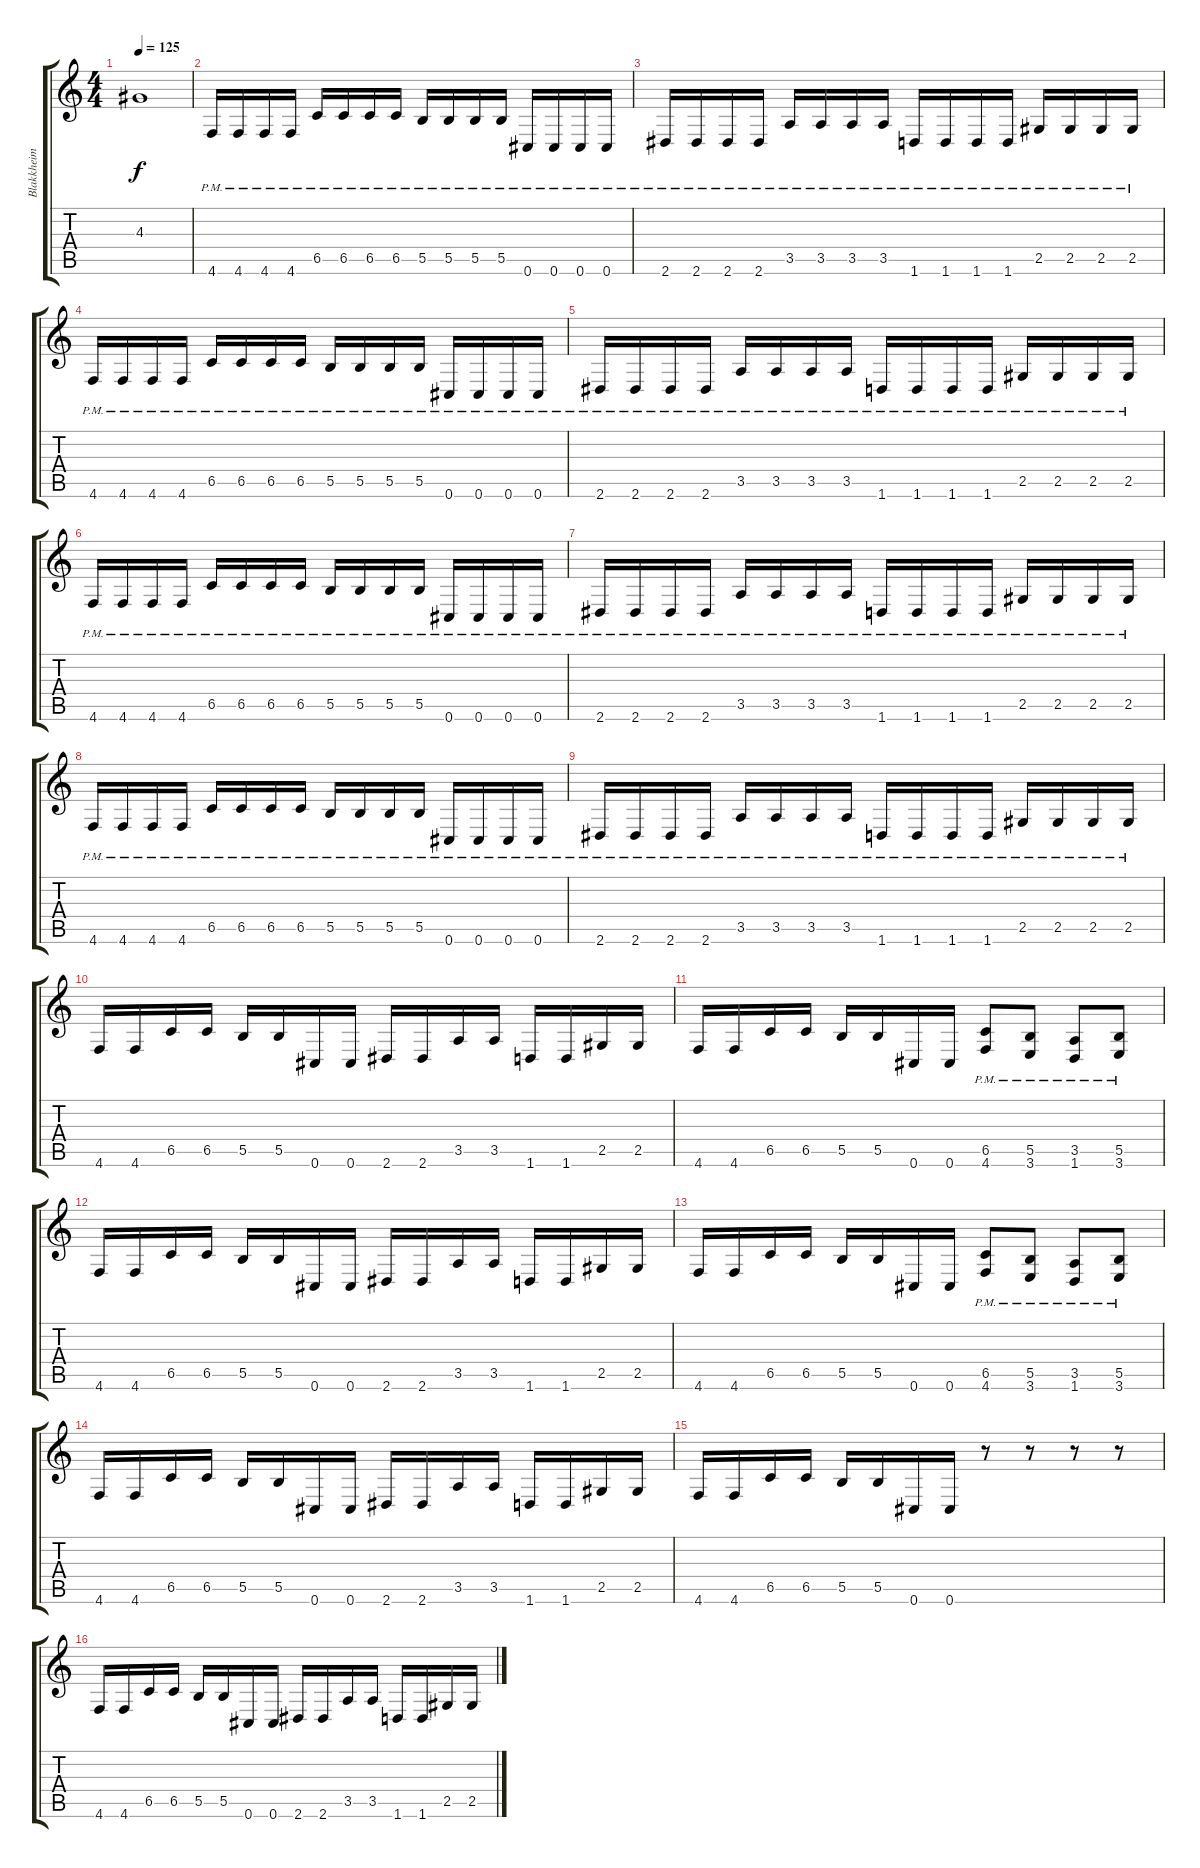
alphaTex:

\track ("Blakkheim" "Blakkheim") {instrument distortionguitar}
\staff {score tabs}
\tuning (Db4 Ab3 E3 B2 Gb2 Db2) {hide}
\ts (4 4)
\tempo 125
\clef g2
\ks c
4.3{t}.1{dy f} |
4.6{pm}.16 4.6{pm}.16 4.6{pm}.16 4.6{pm}.16 6.5{pm}.16 6.5{pm}.16 6.5{pm}.16 6.5{pm}.16 5.5{pm}.16 5.5{pm}.16 5.5{pm}.16 5.5{pm}.16 0.6{pm}.16 0.6{pm}.16 0.6{pm}.16 0.6{pm}.16 |
2.6{pm}.16 2.6{pm}.16 2.6{pm}.16 2.6{pm}.16 3.5{pm}.16 3.5{pm}.16 3.5{pm}.16 3.5{pm}.16 1.6{pm}.16 1.6{pm}.16 1.6{pm}.16 1.6{pm}.16 2.5{pm}.16 2.5{pm}.16 2.5{pm}.16 2.5{pm}.16 |
4.6{pm}.16 4.6{pm}.16 4.6{pm}.16 4.6{pm}.16 6.5{pm}.16 6.5{pm}.16 6.5{pm}.16 6.5{pm}.16 5.5{pm}.16 5.5{pm}.16 5.5{pm}.16 5.5{pm}.16 0.6{pm}.16 0.6{pm}.16 0.6{pm}.16 0.6{pm}.16 |
2.6{pm}.16 2.6{pm}.16 2.6{pm}.16 2.6{pm}.16 3.5{pm}.16 3.5{pm}.16 3.5{pm}.16 3.5{pm}.16 1.6{pm}.16 1.6{pm}.16 1.6{pm}.16 1.6{pm}.16 2.5{pm}.16 2.5{pm}.16 2.5{pm}.16 2.5{pm}.16 |
4.6{pm}.16 4.6{pm}.16 4.6{pm}.16 4.6{pm}.16 6.5{pm}.16 6.5{pm}.16 6.5{pm}.16 6.5{pm}.16 5.5{pm}.16 5.5{pm}.16 5.5{pm}.16 5.5{pm}.16 0.6{pm}.16 0.6{pm}.16 0.6{pm}.16 0.6{pm}.16 |
2.6{pm}.16 2.6{pm}.16 2.6{pm}.16 2.6{pm}.16 3.5{pm}.16 3.5{pm}.16 3.5{pm}.16 3.5{pm}.16 1.6{pm}.16 1.6{pm}.16 1.6{pm}.16 1.6{pm}.16 2.5{pm}.16 2.5{pm}.16 2.5{pm}.16 2.5{pm}.16 |
4.6{pm}.16 4.6{pm}.16 4.6{pm}.16 4.6{pm}.16 6.5{pm}.16 6.5{pm}.16 6.5{pm}.16 6.5{pm}.16 5.5{pm}.16 5.5{pm}.16 5.5{pm}.16 5.5{pm}.16 0.6{pm}.16 0.6{pm}.16 0.6{pm}.16 0.6{pm}.16 |
2.6{pm}.16 2.6{pm}.16 2.6{pm}.16 2.6{pm}.16 3.5{pm}.16 3.5{pm}.16 3.5{pm}.16 3.5{pm}.16 1.6{pm}.16 1.6{pm}.16 1.6{pm}.16 1.6{pm}.16 2.5{pm}.16 2.5{pm}.16 2.5{pm}.16 2.5{pm}.16 |
4.6.16 4.6.16 6.5.16 6.5.16 5.5.16 5.5.16 0.6.16 0.6.16 2.6.16 2.6.16 3.5.16 3.5.16 1.6.16 1.6.16 2.5.16 2.5.16 |
4.6.16 4.6.16 6.5.16 6.5.16 5.5.16 5.5.16 0.6.16 0.6.16 (6.5{pm} 4.6{pm}).8 (5.5{pm} 3.6{pm}).8 (3.5{pm} 1.6{pm}).8 (5.5{pm} 3.6{pm}).8 |
4.6.16 4.6.16 6.5.16 6.5.16 5.5.16 5.5.16 0.6.16 0.6.16 2.6.16 2.6.16 3.5.16 3.5.16 1.6.16 1.6.16 2.5.16 2.5.16 |
4.6.16 4.6.16 6.5.16 6.5.16 5.5.16 5.5.16 0.6.16 0.6.16 (6.5{pm} 4.6{pm}).8 (5.5{pm} 3.6{pm}).8 (3.5{pm} 1.6{pm}).8 (5.5{pm} 3.6{pm}).8 |
4.6.16 4.6.16 6.5.16 6.5.16 5.5.16 5.5.16 0.6.16 0.6.16 2.6.16 2.6.16 3.5.16 3.5.16 1.6.16 1.6.16 2.5.16 2.5.16 |
4.6.16 4.6.16 6.5.16 6.5.16 5.5.16 5.5.16 0.6.16 0.6.16 r.8 r.8 r.8 r.8 |
4.6.16 4.6.16 6.5.16 6.5.16 5.5.16 5.5.16 0.6.16 0.6.16 2.6.16 2.6.16 3.5.16 3.5.16 1.6.16 1.6.16 2.5.16 2.5.16
